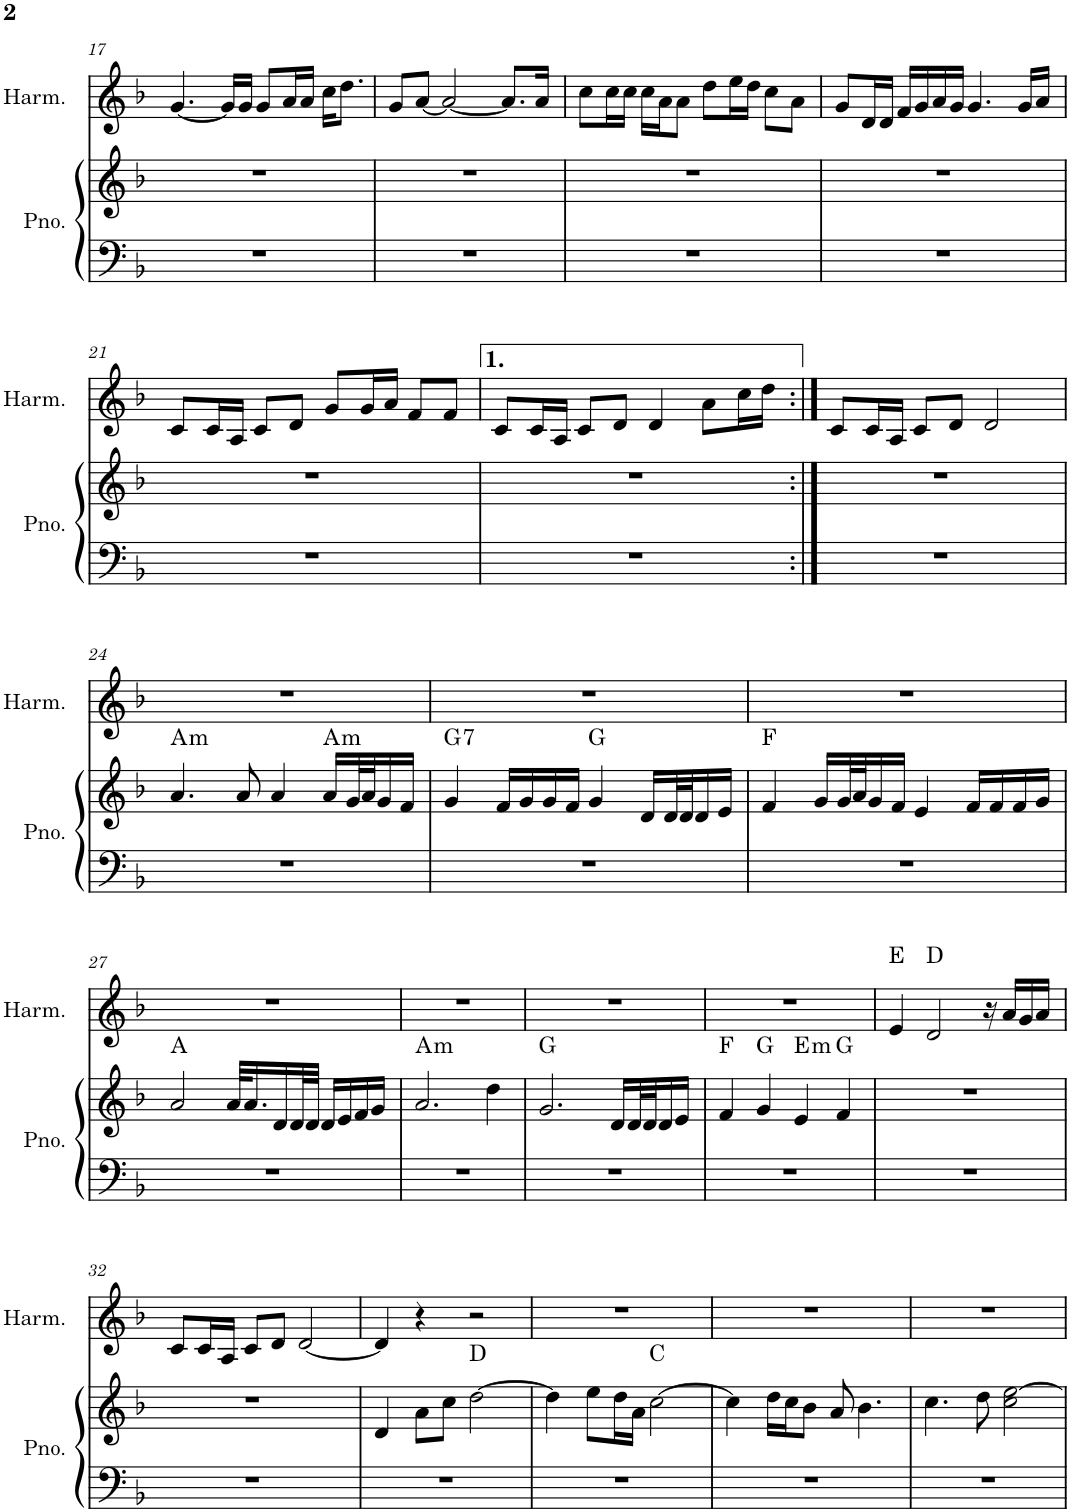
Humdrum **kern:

**kern	**kern	**harte	**kern	**harte
*part2	*part2	*part2	*part1	*part1
*staff3	*staff2	*	*staff1	*
*I"Piano	*	*	*I"Harmonica	*
*I'Pno.	*	*	*I'Harm.	*
!!LO:PB:g=z
*clefF4	*clefG2	*	*clefG2	*
*k[b-]	*k[b-]	*	*k[b-]	*
*M4/4	*M4/4	*	*M4/4	*
=17	=17	=17	=17	=17
1r	1r	.	[4.g/	.
.	.	.	16g/LL]	.
.	.	.	16g/JJ	.
.	.	.	8g/L	.
.	.	.	16a/L	.
.	.	.	16a/JJ	.
.	.	.	16cc\KL	.
.	.	.	8.dd\J	.
=18	=18	=18	=18	=18
1r	1r	.	8g/L	.
.	.	.	[8a/J	.
.	.	.	2a/_	.
.	.	.	8.a/L]	.
.	.	.	16a/Jk	.
=19	=19	=19	=19	=19
1r	1r	.	8cc\L	.
.	.	.	16cc\L	.
.	.	.	16cc\JJ	.
.	.	.	16cc\LL	.
.	.	.	16a\J	.
.	.	.	8a\J	.
.	.	.	8dd\L	.
.	.	.	16ee\L	.
.	.	.	16dd\JJ	.
.	.	.	8cc\L	.
.	.	.	8a\J	.
=20	=20	=20	=20	=20
1r	1r	.	8g/L	.
.	.	.	16d/L	.
.	.	.	16d/JJ	.
.	.	.	16f/LL	.
.	.	.	16g/	.
.	.	.	16a/	.
.	.	.	16g/JJ	.
.	.	.	4.g/	.
.	.	.	16g/LL	.
.	.	.	16a/JJ	.
!!LO:LB:g=z
=21	=21	=21	=21	=21
1r	1r	.	8c/L	.
.	.	.	16c/L	.
.	.	.	16A/JJ	.
.	.	.	8c/L	.
.	.	.	8d/J	.
.	.	.	8g/L	.
.	.	.	16g/L	.
.	.	.	16a/JJ	.
.	.	.	8f/L	.
.	.	.	8f/J	.
=22	=22	=22	=22	=22
1r	1r	.	8c/L	.
.	.	.	16c/L	.
.	.	.	16A/JJ	.
.	.	.	8c/L	.
.	.	.	8d/J	.
.	.	.	4d/	.
.	.	.	8a\L	.
.	.	.	16cc\L	.
.	.	.	16dd\JJ	.
=23:|!	=23:|!	=23:|!	=23:|!	=23:|!
1r	1r	.	8c/L	.
.	.	.	16c/L	.
.	.	.	16A/JJ	.
.	.	.	8c/L	.
.	.	.	8d/J	.
.	.	.	2d/	.
!!LO:LB:g=z
=24	=24	=24	=24	=24
!	!	!LO:H:kt=m	!	!
1r	4.a/	A:min	1r	.
.	8a/	.	.	.
.	4a/	.	.	.
!	!	!LO:H:kt=m	!	!
.	16a/LL	A:min	.	.
.	32g/L	.	.	.
.	32a/J	.	.	.
.	16g/	.	.	.
.	16f/JJ	.	.	.
=25	=25	=25	=25	=25
!	!	!LO:H:kt=7	!	!
1r	4g/	G:7	1r	.
.	16f/LL	.	.	.
.	16g/	.	.	.
.	16g/	.	.	.
.	16f/JJ	.	.	.
.	4g/	G:maj	.	.
.	16d/LL	.	.	.
.	32d/L	.	.	.
.	32d/J	.	.	.
.	16d/	.	.	.
.	16e/JJ	.	.	.
=26	=26	=26	=26	=26
1r	4f/	F:maj	1r	.
.	16g/LL	.	.	.
.	32g/L	.	.	.
.	32a/J	.	.	.
.	16g/	.	.	.
.	16f/JJ	.	.	.
.	4e/	.	.	.
.	16f/LL	.	.	.
.	16f/	.	.	.
.	16f/	.	.	.
.	16g/JJ	.	.	.
!!LO:LB:g=z
=27	=27	=27	=27	=27
1r	2a/	A:maj	1r	.
.	32a/KLL	.	.	.
.	16.a/	.	.	.
.	16d/	.	.	.
.	32d/L	.	.	.
.	32d/JJJ	.	.	.
.	16d/LL	.	.	.
.	16e/	.	.	.
.	16f/	.	.	.
.	16g/JJ	.	.	.
=28	=28	=28	=28	=28
!	!	!LO:H:kt=m	!	!
1r	2.a/	A:min	1r	.
.	4dd\	.	.	.
=29	=29	=29	=29	=29
1r	2.g/	G:maj	1r	.
.	16d/LL	.	.	.
.	32d/L	.	.	.
.	32d/J	.	.	.
.	16d/	.	.	.
.	16e/JJ	.	.	.
=30	=30	=30	=30	=30
1r	4f/	F:maj	1r	.
.	4g/	G:maj	.	.
!	!	!LO:H:kt=m	!	!
.	4e/	E:min	.	.
.	4f/	G:maj	.	.
=31	=31	=31	=31	=31
1r	1r	.	4e/	E:maj
.	.	.	2d/	D:maj
.	.	.	16r	.
.	.	.	16a/LL	.
.	.	.	16gn/	.
.	.	.	16a/JJ	.
!!LO:LB:g=z
=32	=32	=32	=32	=32
1r	1r	.	8c/L	.
.	.	.	16c/L	.
.	.	.	16A/JJ	.
.	.	.	8c/L	.
.	.	.	8d/J	.
.	.	.	[2d/	.
=33	=33	=33	=33	=33
1r	4d/	.	4d/]	.
.	8a\L	.	4r	.
.	8cc\J	.	.	.
.	[2dd\	D:maj	2r	.
=34	=34	=34	=34	=34
1r	4dd\]	.	1r	.
.	8ee\L	.	.	.
.	16dd\L	.	.	.
.	16a\JJ	.	.	.
.	[2cc\	C:maj	.	.
=35	=35	=35	=35	=35
1r	4cc\]	.	1r	.
.	16dd\LL	.	.	.
.	16cc\J	.	.	.
.	8b-\J	.	.	.
.	8a/	.	.	.
.	4.b-\	.	.	.
=36	=36	=36	=36	=36
1r	4.cc\	.	1r	.
.	8dd\	.	.	.
.	2cc\ [2ee\	.	.	.
=	=	=	=	=
*-	*-	*-	*-	*-
